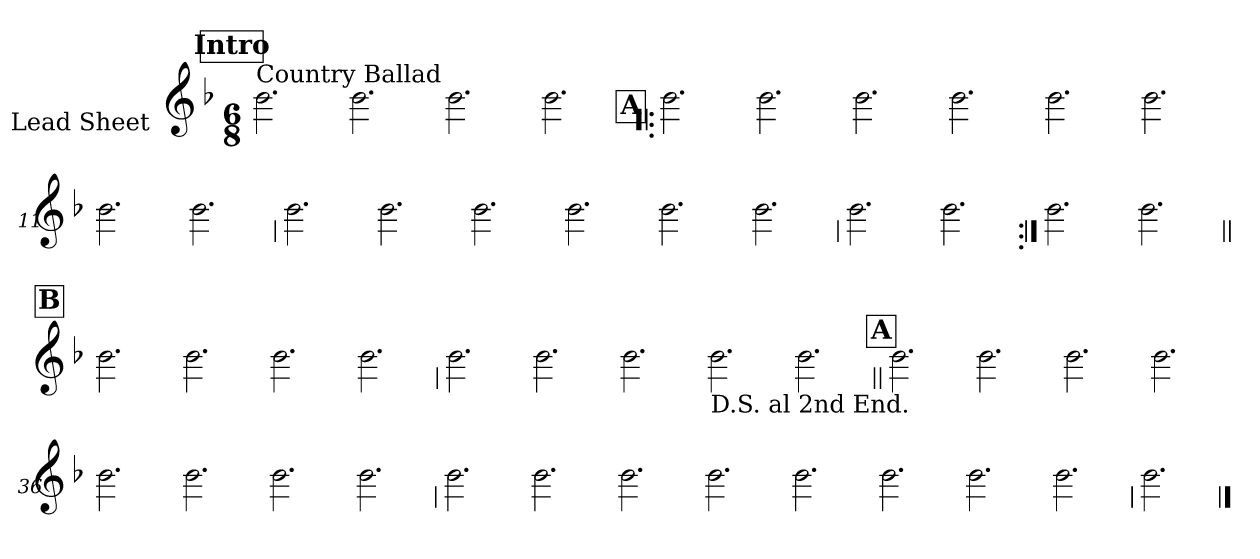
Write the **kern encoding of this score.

**kern
*part1
*staff1
*I"Lead Sheet
*stria0
*clefG2
*k[b-]
*F:
*M6/8
*MM60
!!LO:REH:place=s1:a:t=Intro
=1||
!LO:TX:a:t=Country Ballad
2.b-
=2-
2.b-
=3-
2.b-
=4-
2.b-
!!LO:LB:g=z
!!LO:REH:place=s1:a:t=A
=5!|:
2.b-
=6-
2.b-
=7-
2.b-
=8-
2.b-
=9-
2.b-
=10-
2.b-
=11-
2.b-
=12-
2.b-
!!LO:LB:g=z
=13
2.b-
=14-
2.b-
=15-
2.b-
=16-
2.b-
=17-
2.b-
=18-
2.b-
!!LO:LB:g=z
=19
2.b-
=20-
2.b-
=21:|!
2.b-
=22-
2.b-
!!LO:LB:g=z
!!LO:REH:place=s1:a:t=B
=23||
2.b-
=24-
2.b-
=25-
2.b-
=26-
2.b-
!!LO:LB:g=z
=27
2.b-
=28-
2.b-
=29-
2.b-
=30-
!LO:TX:b:t=D.S. al 2nd End.
2.b-
=31-
2.b-
!!LO:LB:g=z
!!LO:REH:place=s1:a:t=A
=32||
2.b-
=33-
2.b-
=34-
2.b-
=35-
2.b-
=36-
2.b-
=37-
2.b-
=38-
2.b-
=39-
2.b-
!!LO:LB:g=z
=40
2.b-
=41-
2.b-
=42-
2.b-
=43-
2.b-
=44-
2.b-
=45-
2.b-
=46-
2.b-
=47-
2.b-
!!LO:LB:g=z
=48
2.b-
==
*-
